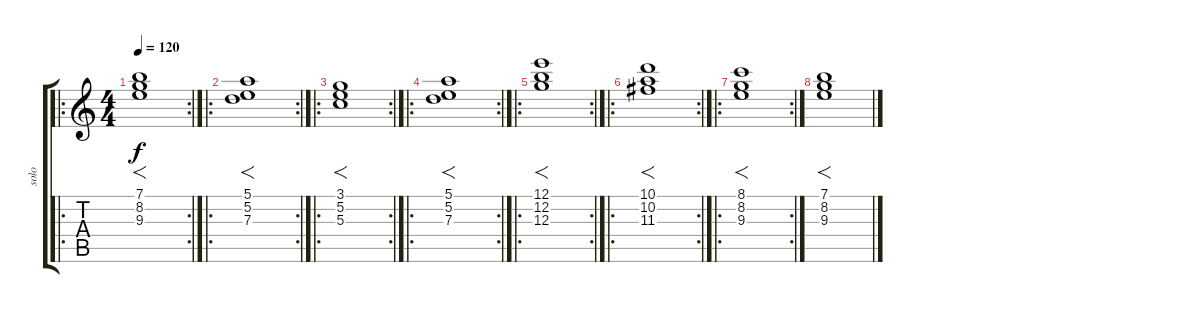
\track ("solo" "solo") {instrument overdrivenguitar}
\staff {score tabs}
\tuning (E4 B3 G3 D3 A2 E2) {hide}
\ro
\rc 2
\ts (4 4)
\tempo 120
\clef g2
\ks c
(7.1 8.2 9.3).1{f dy f} |
\ro
\rc 2
(5.1 5.2 7.3).1{f} |
\ro
\rc 2
(3.1 5.2 5.3).1{f} |
\ro
\rc 2
(5.1 5.2 7.3).1{f} |
\ro
\rc 2
(12.1 12.2 12.3).1{f} |
\ro
\rc 2
(10.1 10.2 11.3).1{f} |
\ro
\rc 2
(8.1 8.2 9.3).1{f} |
(7.1 8.2 9.3).1{f}
